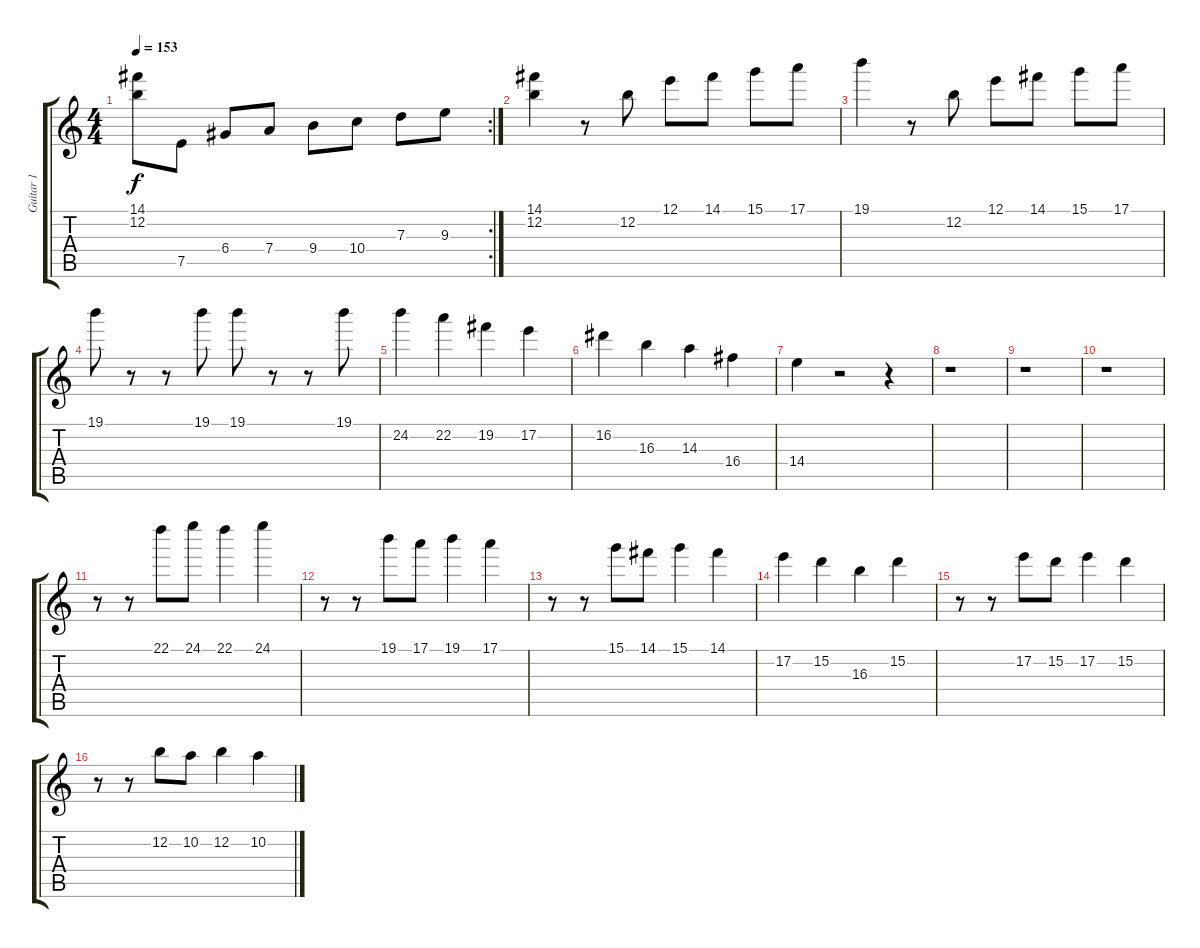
\track ("Guitar 1" "Guitar 1") {instrument overdrivenguitar}
\staff {score tabs}
\tuning (E4 B3 G3 D3 A2 E2) {hide}
\rc 2
\ts (4 4)
\tempo 153
\clef g2
\ks c
(14.1 12.2).8{dy f} 7.5.8 6.4.8 7.4.8 9.4.8 10.4.8 7.3.8 9.3.8 |
(14.1 12.2).4 r.8 12.2.8 12.1.8 14.1.8 15.1.8 17.1.8 |
19.1.4 r.8 12.2.8 12.1.8 14.1.8 15.1.8 17.1.8 |
19.1.8 r.8 r.8 19.1.8 19.1.8 r.8 r.8 19.1.8 |
24.2.4 22.2.4 19.2.4 17.2.4 |
16.2.4 16.3.4 14.3.4 16.4.4 |
14.4.4 r.2 r.4 |
r.1 |
r.1 |
r.1 |
r.8 r.8 22.1.8 24.1.8 22.1.4 24.1.4 |
r.8 r.8 19.1.8 17.1.8 19.1.4 17.1.4 |
r.8 r.8 15.1.8 14.1.8 15.1.4 14.1.4 |
17.2.4 15.2.4 16.3.4 15.2.4 |
r.8 r.8 17.2.8 15.2.8 17.2.4 15.2.4 |
r.8 r.8 12.2.8 10.2.8 12.2.4 10.2.4
